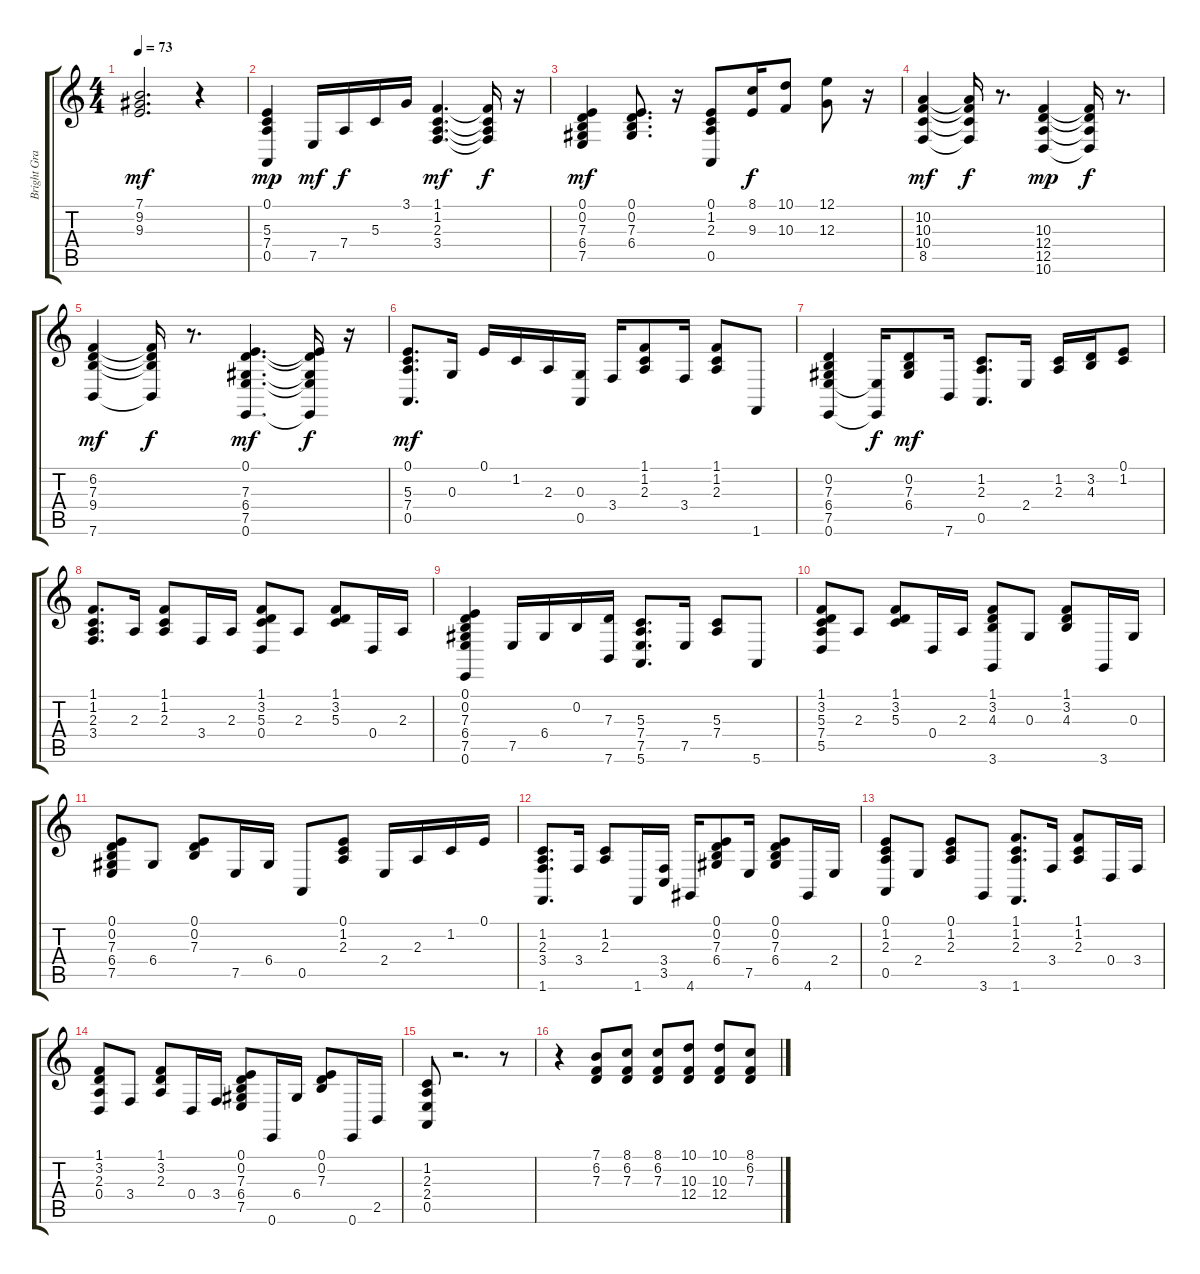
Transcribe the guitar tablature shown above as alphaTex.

\track ("Bright Grand" "Bright Gra") {instrument brightacousticpiano}
\staff {score tabs}
\tuning (E4 B3 G3 D3 A2 E2) {hide}
\ts (4 4)
\tempo 73
\clef g2
\ks c
(7.1 9.2 9.3).2{d dy mf} r.4 |
(0.1 5.3 7.4 0.5).4{dy mp} 7.5.16{dy mf} 7.4.16{dy f} 5.3.16 3.1.16 (1.1 1.2 2.3 3.4).4{d dy mf} (1.1{t} 1.2{t} 2.3{t} 3.4{t}).16{dy f} r.16 |
(0.1 0.2 7.3 6.4 7.5).4{dy mf} (0.1 0.2 7.3 6.4).8{d} r.16 (0.1 1.2 2.3 0.5).8 (8.1 9.3).16{dy f} (10.1 10.3).8 (12.1 12.3).8 r.16 |
(10.2 10.3 10.4 8.5).4{dy mf} (10.2{t} 10.3{t} 10.4{t} 8.5{t}).16{dy f} r.8{d} (10.3 12.4 12.5 10.6).4{dy mp} (10.3{t} 12.4{t} 12.5{t} 10.6{t}).16{dy f} r.8{d} |
(6.2 7.3 9.4 7.6).4{dy mf} (6.2{t} 7.3{t} 9.4{t} 7.6{t}).16{dy f} r.8{d} (0.1 7.3 6.4 7.5 0.6).4{d dy mf} (0.1{t} 7.3{t} 6.4{t} 7.5{t} 0.6{t}).16{dy f} r.16 |
(0.1 5.3 7.4 0.5).8{d dy mf} 0.3.16 0.1.16 1.2.16 2.3.16 (0.3 0.5).16 3.4.16 (1.1 1.2 2.3).8 3.4.16 (1.1 1.2 2.3).8 1.6.8 |
(0.2 7.3 6.4 7.5 0.6).4 (7.5{t} 0.6{t}).16{dy f} (0.2 7.3 6.4).8{dy mf} 7.6.16 (1.2 2.3 0.5).8{d} 2.4.16 (1.2 2.3).16 (3.2 4.3).16 (0.1 1.2).8 |
(1.1 1.2 2.3 3.4).8{d} 2.3.16 (1.1 1.2 2.3).8 3.4.16 2.3.16 (1.1 3.2 5.3 0.4).8 2.3.8 (1.1 3.2 5.3).8 0.4.16 2.3.16 |
(0.1 0.2 7.3 6.4 7.5 0.6).4 7.5.16 6.4.16 0.2.16 (7.3 7.6).16 (5.3 7.4 7.5 5.6).8{d} 7.5.16 (5.3 7.4).8 5.6.8 |
(1.1 3.2 5.3 7.4 5.5).8 2.3.8 (1.1 3.2 5.3).8 0.4.16 2.3.16 (1.1 3.2 4.3 3.6).8 0.3.8 (1.1 3.2 4.3).8 3.6.16 0.3.16 |
(0.1 0.2 7.3 6.4 7.5).8 6.4.8 (0.1 0.2 7.3).8 7.5.16 6.4.16 0.5.8 (0.1 1.2 2.3).8 2.4.16 2.3.16 1.2.16 0.1.16 |
(1.2 2.3 3.4 1.6).8{d} 3.4.16 (1.2 2.3).8 1.6.16 (3.4 3.5).16 4.6.16 (0.1 0.2 7.3 6.4).8 7.5.16 (0.1 0.2 7.3 6.4).8 4.6.16 2.4.16 |
(0.1 1.2 2.3 0.5).8 2.4.8 (0.1 1.2 2.3).8 3.6.8 (1.1 1.2 2.3 1.6).8{d} 3.4.16 (1.1 1.2 2.3).8 0.4.16 3.4.16 |
(1.1 3.2 2.3 0.4).8 3.4.8 (1.1 3.2 2.3).8 0.4.16 3.4.16 (0.1 0.2 7.3 6.4 7.5).8 0.6.16 6.4.16 (0.1 0.2 7.3).8 0.6.16 2.5.16 |
(1.2 2.3 2.4 0.5).8 r.2{d} r.8 |
r.4 (7.1 6.2 7.3).8 (8.1 6.2 7.3).8 (8.1 6.2 7.3).8 (10.1 10.3 12.4).8 (10.1 10.3 12.4).8 (8.1 6.2 7.3).8
